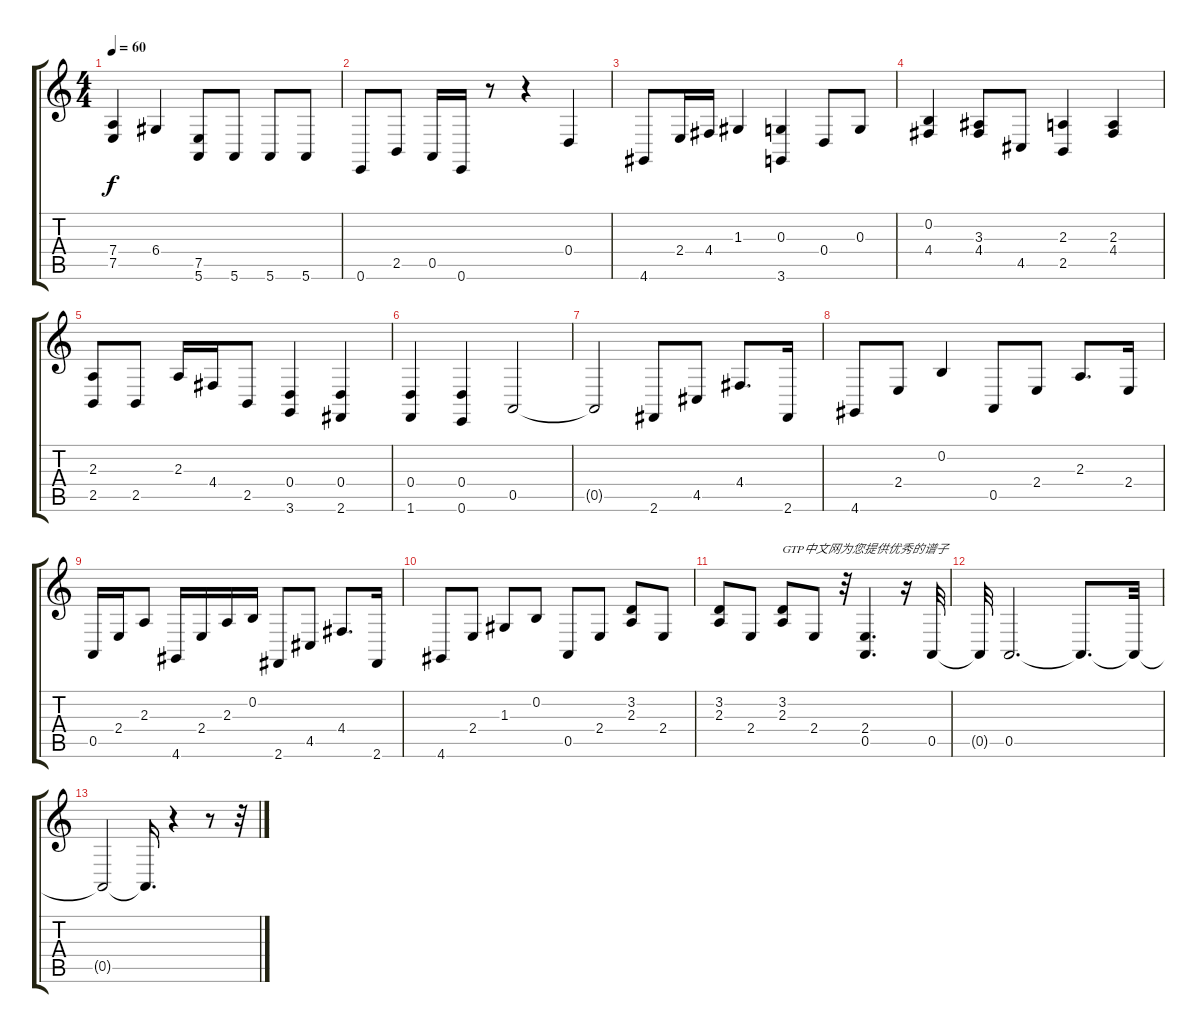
\track "" {instrument brightacousticpiano}
\staff {score tabs}
\tuning (E4 B3 G3 D3 A2 E2) {hide}
\ts (4 4)
\tempo 60
\clef g2
\ks c
(7.4 7.5).4{dy f} 6.4.4 (7.5 5.6).8 5.6.8 5.6.8 5.6.8 |
0.6.8 2.5.8 0.5.16 0.6.16 r.8 r.4 0.4.4 |
4.6.8 2.4.16 4.4.16 1.3.4 (0.3 3.6).4 0.4.8 0.3.8 |
(0.2 4.4).4 (3.3 4.4).8 4.5.8 (2.3 2.5).4 (2.3 4.4).4 |
(2.3 2.5).8 2.5.8 2.3.16 4.4.16 2.5.8 (0.4 3.6).4 (0.4 2.6).4 |
(0.4 1.6).4 (0.4 0.6).4 0.5.2 |
0.5{t}.2 2.6.8 4.5.8 4.4.8{d} 2.6.16 |
4.6.8 2.4.8 0.2.4 0.5.8 2.4.8 2.3.8{d} 2.4.16 |
0.5.16 2.4.16 2.3.8 4.6.16 2.4.16 2.3.16 0.2.16 2.6.8 4.5.8 4.4.8{d} 2.6.16 |
4.6.8 2.4.8 1.3.8 0.2.8 0.5.8 2.4.8 (3.2 2.3).8 2.4.8 |
(3.2 2.3).8 2.4.8 (3.2 2.3).8{txt "GTP中文网为您提供优秀的谱子"} 2.4.8 r.32 (2.4 0.5).4{d} r.16 0.5.32 |
0.5{t}.32 0.5.2{d} 0.5{t}.8{d} 0.5{t}.32 |
0.5{t}.2 0.5{t}.16{d} r.4 r.8 r.32
